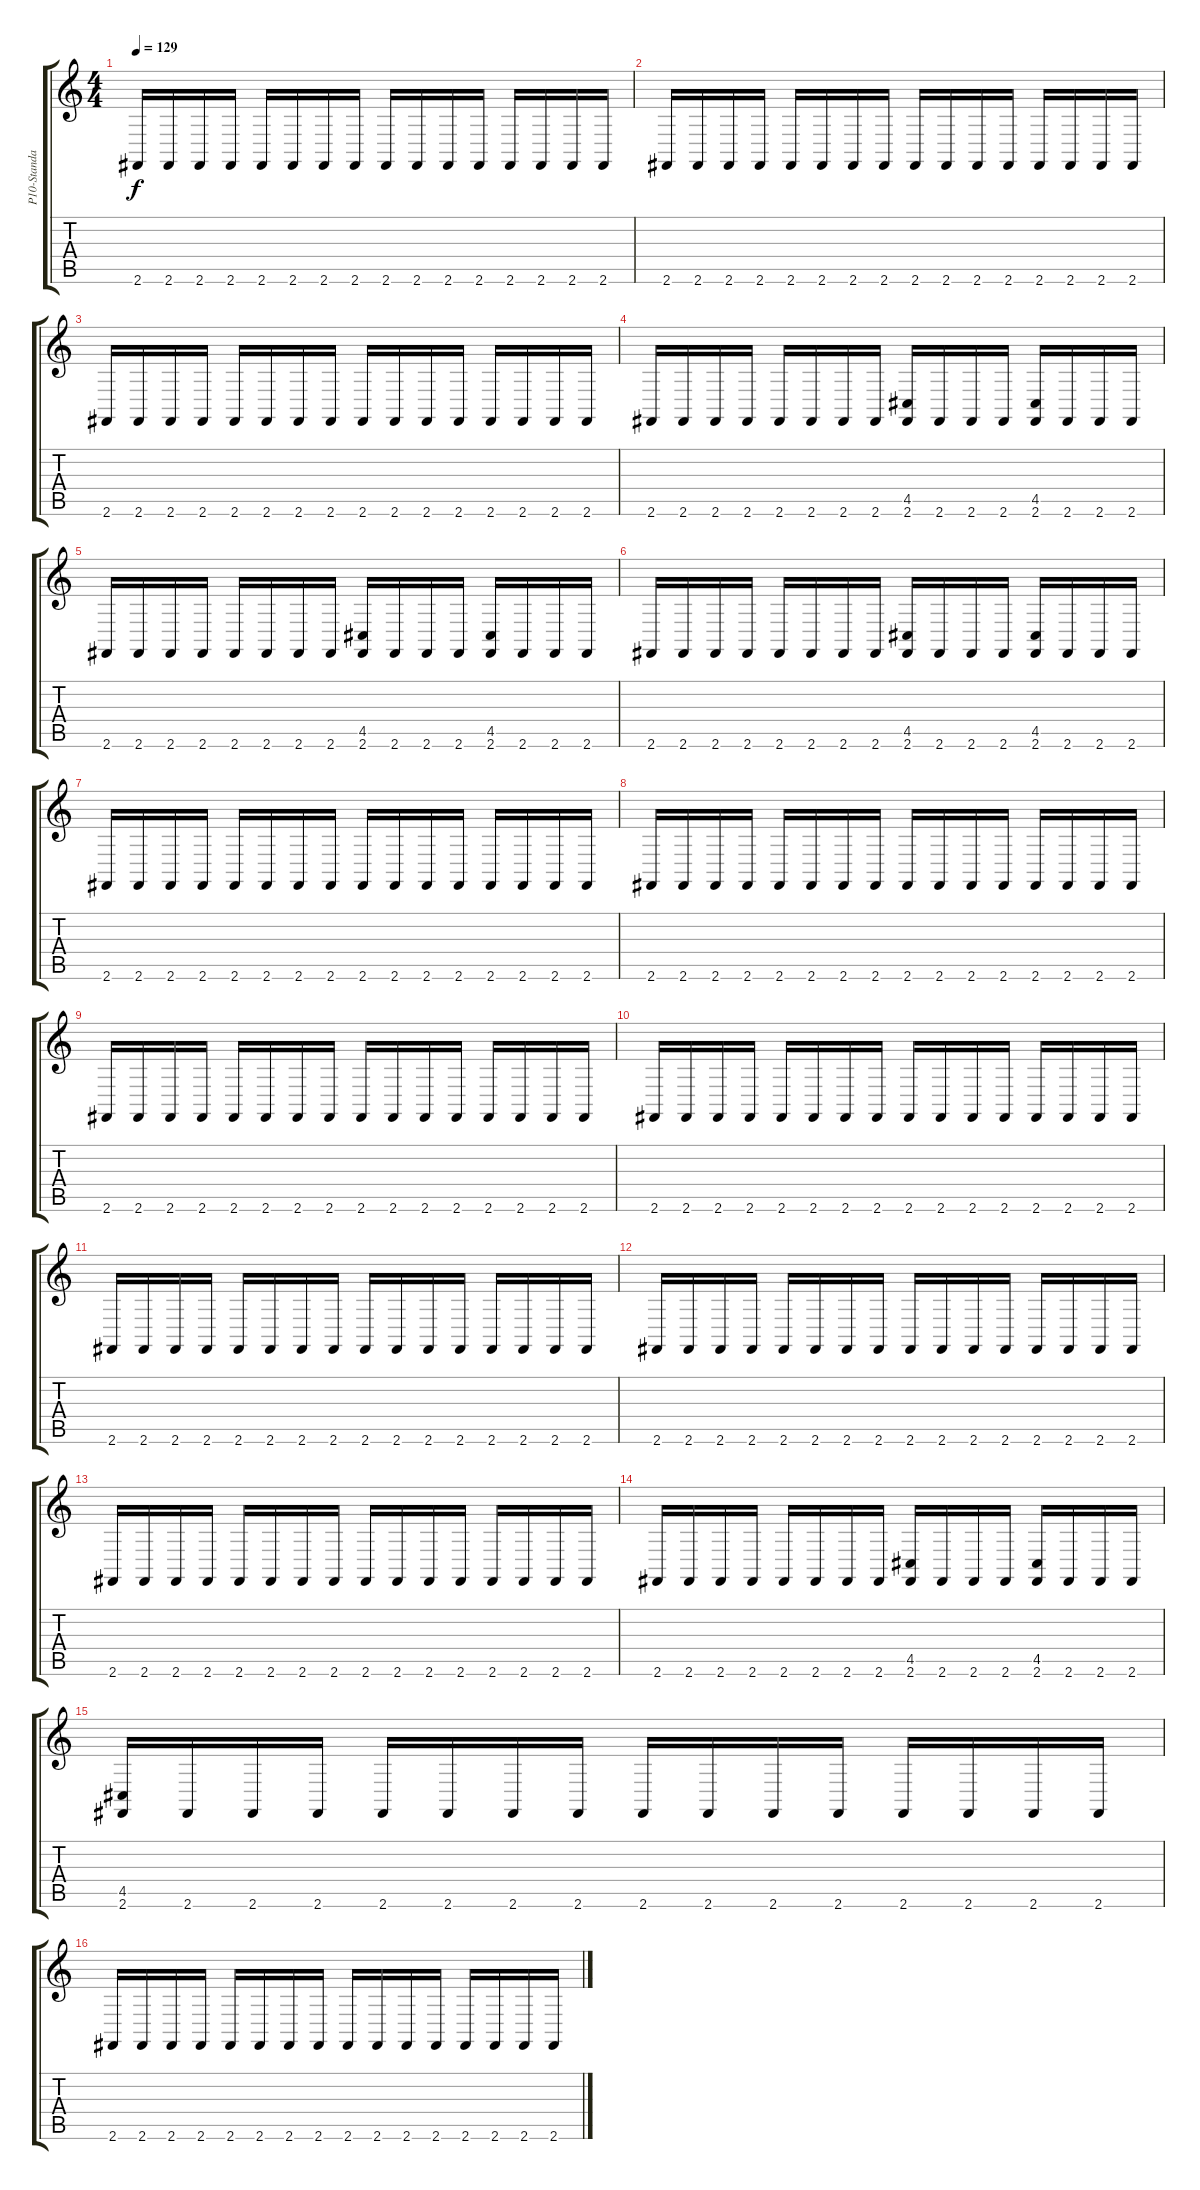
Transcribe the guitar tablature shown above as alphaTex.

\track ("P10-Standard Kit 2" "P10-Standa") {instrument brightacousticpiano}
\staff {score tabs}
\tuning (E4 B3 G3 D3 A2 E2) {hide}
\ts (4 4)
\tempo 129
\clef g2
\ks c
2.6.16{dy f} 2.6.16 2.6.16 2.6.16 2.6.16 2.6.16 2.6.16 2.6.16 2.6.16 2.6.16 2.6.16 2.6.16 2.6.16 2.6.16 2.6.16 2.6.16 |
2.6.16 2.6.16 2.6.16 2.6.16 2.6.16 2.6.16 2.6.16 2.6.16 2.6.16 2.6.16 2.6.16 2.6.16 2.6.16 2.6.16 2.6.16 2.6.16 |
2.6.16 2.6.16 2.6.16 2.6.16 2.6.16 2.6.16 2.6.16 2.6.16 2.6.16 2.6.16 2.6.16 2.6.16 2.6.16 2.6.16 2.6.16 2.6.16 |
2.6.16 2.6.16 2.6.16 2.6.16 2.6.16 2.6.16 2.6.16 2.6.16 (4.5 2.6).16 2.6.16 2.6.16 2.6.16 (4.5 2.6).16 2.6.16 2.6.16 2.6.16 |
2.6.16 2.6.16 2.6.16 2.6.16 2.6.16 2.6.16 2.6.16 2.6.16 (4.5 2.6).16 2.6.16 2.6.16 2.6.16 (4.5 2.6).16 2.6.16 2.6.16 2.6.16 |
2.6.16 2.6.16 2.6.16 2.6.16 2.6.16 2.6.16 2.6.16 2.6.16 (4.5 2.6).16 2.6.16 2.6.16 2.6.16 (4.5 2.6).16 2.6.16 2.6.16 2.6.16 |
2.6.16 2.6.16 2.6.16 2.6.16 2.6.16 2.6.16 2.6.16 2.6.16 2.6.16 2.6.16 2.6.16 2.6.16 2.6.16 2.6.16 2.6.16 2.6.16 |
2.6.16 2.6.16 2.6.16 2.6.16 2.6.16 2.6.16 2.6.16 2.6.16 2.6.16 2.6.16 2.6.16 2.6.16 2.6.16 2.6.16 2.6.16 2.6.16 |
2.6.16 2.6.16 2.6.16 2.6.16 2.6.16 2.6.16 2.6.16 2.6.16 2.6.16 2.6.16 2.6.16 2.6.16 2.6.16 2.6.16 2.6.16 2.6.16 |
2.6.16 2.6.16 2.6.16 2.6.16 2.6.16 2.6.16 2.6.16 2.6.16 2.6.16 2.6.16 2.6.16 2.6.16 2.6.16 2.6.16 2.6.16 2.6.16 |
2.6.16 2.6.16 2.6.16 2.6.16 2.6.16 2.6.16 2.6.16 2.6.16 2.6.16 2.6.16 2.6.16 2.6.16 2.6.16 2.6.16 2.6.16 2.6.16 |
2.6.16 2.6.16 2.6.16 2.6.16 2.6.16 2.6.16 2.6.16 2.6.16 2.6.16 2.6.16 2.6.16 2.6.16 2.6.16 2.6.16 2.6.16 2.6.16 |
2.6.16 2.6.16 2.6.16 2.6.16 2.6.16 2.6.16 2.6.16 2.6.16 2.6.16 2.6.16 2.6.16 2.6.16 2.6.16 2.6.16 2.6.16 2.6.16 |
2.6.16 2.6.16 2.6.16 2.6.16 2.6.16 2.6.16 2.6.16 2.6.16 (4.5 2.6).16 2.6.16 2.6.16 2.6.16 (4.5 2.6).16 2.6.16 2.6.16 2.6.16 |
(4.5 2.6).16 2.6.16 2.6.16 2.6.16 2.6.16 2.6.16 2.6.16 2.6.16 2.6.16 2.6.16 2.6.16 2.6.16 2.6.16 2.6.16 2.6.16 2.6.16 |
2.6.16 2.6.16 2.6.16 2.6.16 2.6.16 2.6.16 2.6.16 2.6.16 2.6.16 2.6.16 2.6.16 2.6.16 2.6.16 2.6.16 2.6.16 2.6.16
